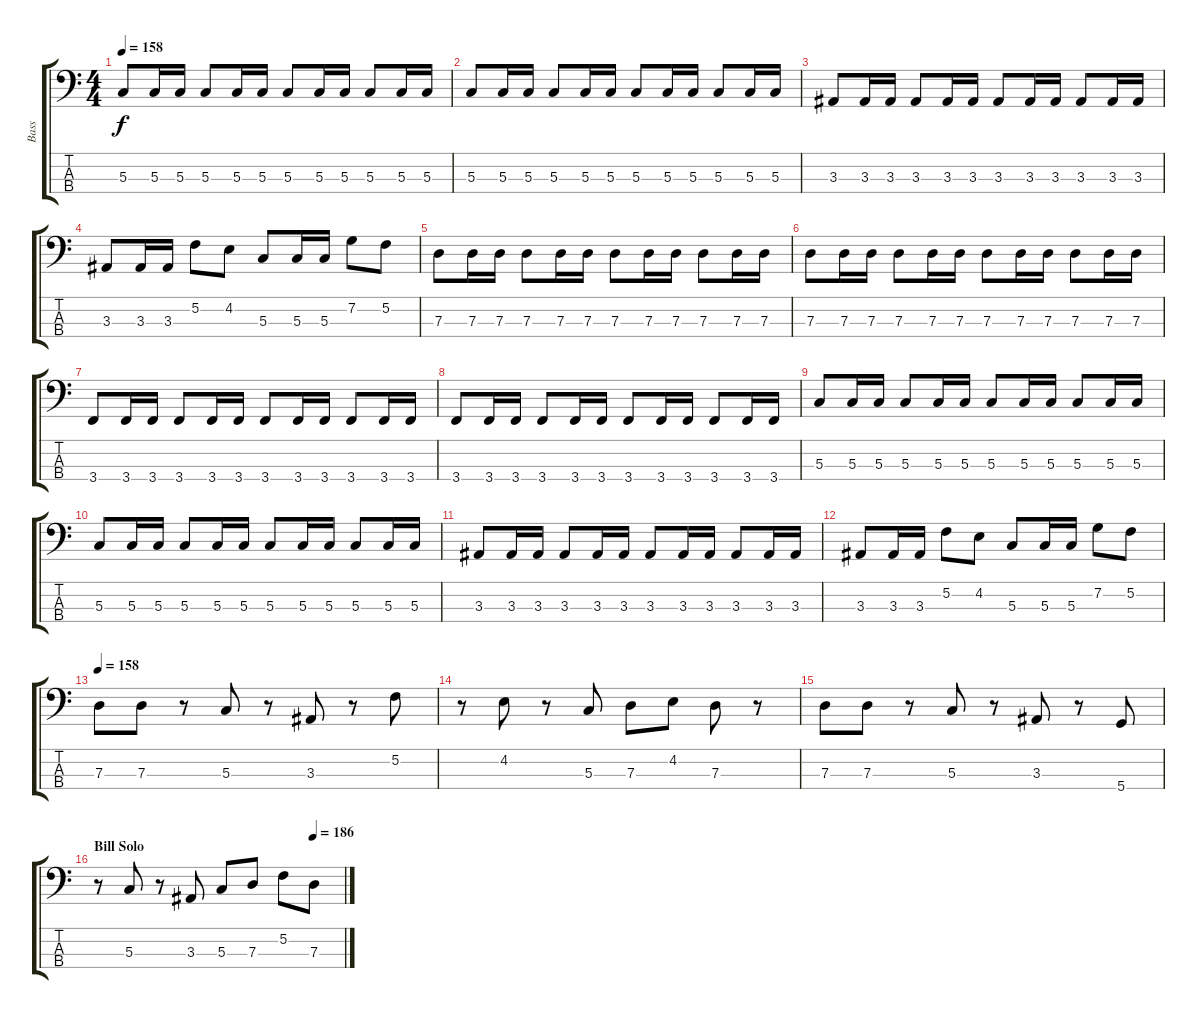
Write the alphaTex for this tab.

\track ("Bass" "Bass") {instrument electricbasspick}
\staff {score tabs}
\tuning (F2 C2 G1 D1) {hide}
\ts (4 4)
\tempo 158
\clef f4
\ks c
5.3.8{dy f} 5.3.16 5.3.16 5.3.8 5.3.16 5.3.16 5.3.8 5.3.16 5.3.16 5.3.8 5.3.16 5.3.16 |
5.3.8 5.3.16 5.3.16 5.3.8 5.3.16 5.3.16 5.3.8 5.3.16 5.3.16 5.3.8 5.3.16 5.3.16 |
3.3.8 3.3.16 3.3.16 3.3.8 3.3.16 3.3.16 3.3.8 3.3.16 3.3.16 3.3.8 3.3.16 3.3.16 |
3.3.8 3.3.16 3.3.16 5.2.8 4.2.8 5.3.8 5.3.16 5.3.16 7.2.8 5.2.8 |
7.3.8 7.3.16 7.3.16 7.3.8 7.3.16 7.3.16 7.3.8 7.3.16 7.3.16 7.3.8 7.3.16 7.3.16 |
7.3.8 7.3.16 7.3.16 7.3.8 7.3.16 7.3.16 7.3.8 7.3.16 7.3.16 7.3.8 7.3.16 7.3.16 |
3.4.8 3.4.16 3.4.16 3.4.8 3.4.16 3.4.16 3.4.8 3.4.16 3.4.16 3.4.8 3.4.16 3.4.16 |
3.4.8 3.4.16 3.4.16 3.4.8 3.4.16 3.4.16 3.4.8 3.4.16 3.4.16 3.4.8 3.4.16 3.4.16 |
5.3.8 5.3.16 5.3.16 5.3.8 5.3.16 5.3.16 5.3.8 5.3.16 5.3.16 5.3.8 5.3.16 5.3.16 |
5.3.8 5.3.16 5.3.16 5.3.8 5.3.16 5.3.16 5.3.8 5.3.16 5.3.16 5.3.8 5.3.16 5.3.16 |
3.3.8 3.3.16 3.3.16 3.3.8 3.3.16 3.3.16 3.3.8 3.3.16 3.3.16 3.3.8 3.3.16 3.3.16 |
3.3.8 3.3.16 3.3.16 5.2.8 4.2.8 5.3.8 5.3.16 5.3.16 7.2.8 5.2.8 |
\tempo 158
7.3.8 7.3.8 r.8 5.3.8 r.8 3.3.8 r.8 5.2.8 |
r.8 4.2.8 r.8 5.3.8 7.3.8 4.2.8 7.3.8 r.8 |
7.3.8 7.3.8 r.8 5.3.8 r.8 3.3.8 r.8 5.4.8 |
\section ("" "Bill Solo")
\tempo (186 0.875)
r.8 5.3.8 r.8 3.3.8 5.3.8 7.3.8 5.2.8 7.3.8
